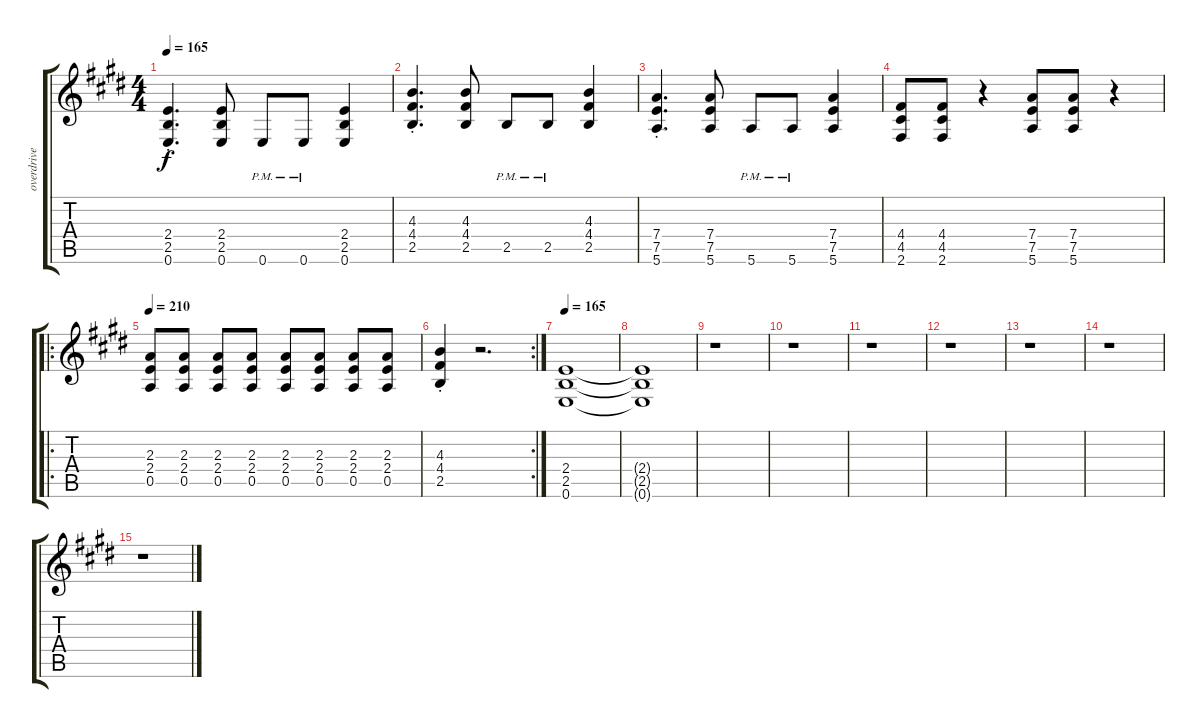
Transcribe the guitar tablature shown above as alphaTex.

\track ("overdrive" "overdrive") {instrument overdrivenguitar}
\staff {score tabs}
\tuning (E4 B3 G3 D3 A2 E2) {hide}
\ts (4 4)
\tempo 165
\clef g2
\ks e
(2.4{st} 2.5{st} 0.6{st}).4{d dy f} (2.4 2.5 0.6).8 0.6{pm}.8 0.6{pm}.8 (2.4 2.5 0.6).4 |
\ks c#minor
(4.3{st} 4.4{st} 2.5{st}).4{d} (4.3 4.4 2.5).8 2.5{pm}.8 2.5{pm}.8 (4.3 4.4 2.5).4 |
(7.4{st} 7.5{st} 5.6{st}).4{d} (7.4 7.5 5.6).8 5.6{pm}.8 5.6{pm}.8 (7.4 7.5 5.6).4 |
(4.4 4.5 2.6).8 (4.4 4.5 2.6).8 r.4 (7.4 7.5 5.6).8 (7.4 7.5 5.6).8 r.4 |
\ro
\tempo 210
\ks e
(2.3 2.4 0.5).8 (2.3 2.4 0.5).8 (2.3 2.4 0.5).8 (2.3 2.4 0.5).8 (2.3 2.4 0.5).8 (2.3 2.4 0.5).8 (2.3 2.4 0.5).8 (2.3 2.4 0.5).8 |
\rc 2
\ks c#minor
(4.3{st} 4.4{st} 2.5{st}).4 r.2{d} |
\tempo 165
(2.4 2.5 0.6).1 |
(2.4{t} 2.5{t} 0.6{t}).1 |
\ks e
r.1 |
\ks c#minor
r.1 |
r.1 |
r.1 |
r.1 |
r.1 |
r.1
